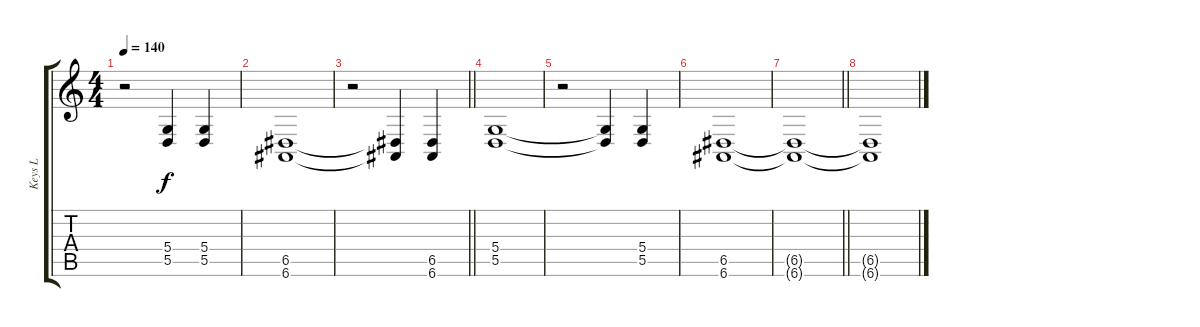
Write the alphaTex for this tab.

\track ("Keys L" "Keys L") {instrument electricpiano1}
\staff {score tabs}
\tuning (E4 B3 G3 D3 A2 E2) {hide}
\ts (4 4)
\tempo 140
\clef g2
\ks c
r.2{dy f} (5.4{t} 5.5{t}).4 (5.4 5.5).4 |
(6.5 6.6).1 |
\barLineRight lightlight
r.2 (6.5{t} 6.6{t}).4 (6.5 6.6).4 |
(5.4 5.5).1 |
r.2 (5.4{t} 5.5{t}).4 (5.4 5.5).4 |
(6.5 6.6).1 |
\barLineRight lightlight
(6.5{t} 6.6{t}).1 |
(6.5{t} 6.6{t}).1
